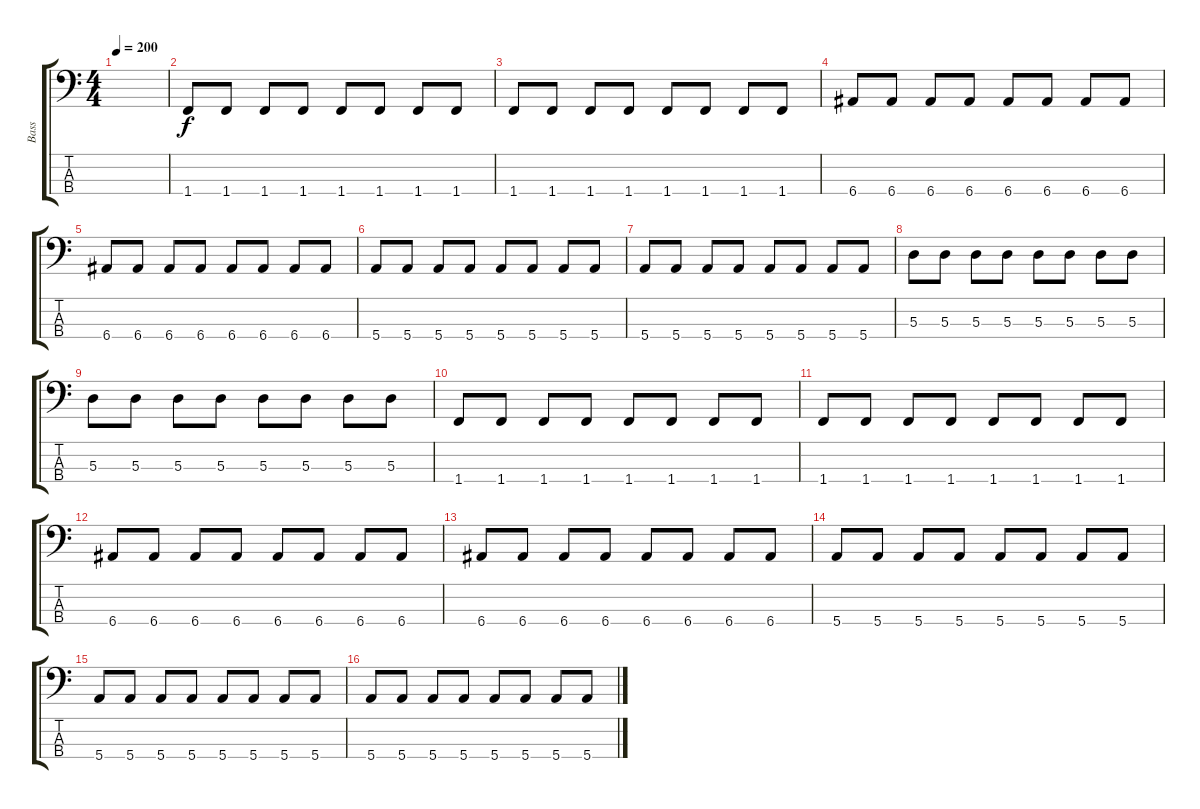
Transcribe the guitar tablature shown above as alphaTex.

\track ("Bass" "Bass") {instrument electricbasspick}
\staff {score tabs}
\tuning (G2 D2 A1 E1) {hide}
\ts (4 4)
\tempo 200
\clef f4
\ks c
|
1.4.8 1.4.8 1.4.8 1.4.8 1.4.8 1.4.8 1.4.8 1.4.8 |
1.4.8 1.4.8 1.4.8 1.4.8 1.4.8 1.4.8 1.4.8 1.4.8 |
6.4.8 6.4.8 6.4.8 6.4.8 6.4.8 6.4.8 6.4.8 6.4.8 |
6.4.8 6.4.8 6.4.8 6.4.8 6.4.8 6.4.8 6.4.8 6.4.8 |
5.4.8 5.4.8 5.4.8 5.4.8 5.4.8 5.4.8 5.4.8 5.4.8 |
5.4.8 5.4.8 5.4.8 5.4.8 5.4.8 5.4.8 5.4.8 5.4.8 |
5.3.8 5.3.8 5.3.8 5.3.8 5.3.8 5.3.8 5.3.8 5.3.8 |
5.3.8 5.3.8 5.3.8 5.3.8 5.3.8 5.3.8 5.3.8 5.3.8 |
1.4.8 1.4.8 1.4.8 1.4.8 1.4.8 1.4.8 1.4.8 1.4.8 |
1.4.8 1.4.8 1.4.8 1.4.8 1.4.8 1.4.8 1.4.8 1.4.8 |
6.4.8 6.4.8 6.4.8 6.4.8 6.4.8 6.4.8 6.4.8 6.4.8 |
6.4.8 6.4.8 6.4.8 6.4.8 6.4.8 6.4.8 6.4.8 6.4.8 |
5.4.8 5.4.8 5.4.8 5.4.8 5.4.8 5.4.8 5.4.8 5.4.8 |
5.4.8 5.4.8 5.4.8 5.4.8 5.4.8 5.4.8 5.4.8 5.4.8 |
5.4.8 5.4.8 5.4.8 5.4.8 5.4.8 5.4.8 5.4.8 5.4.8
